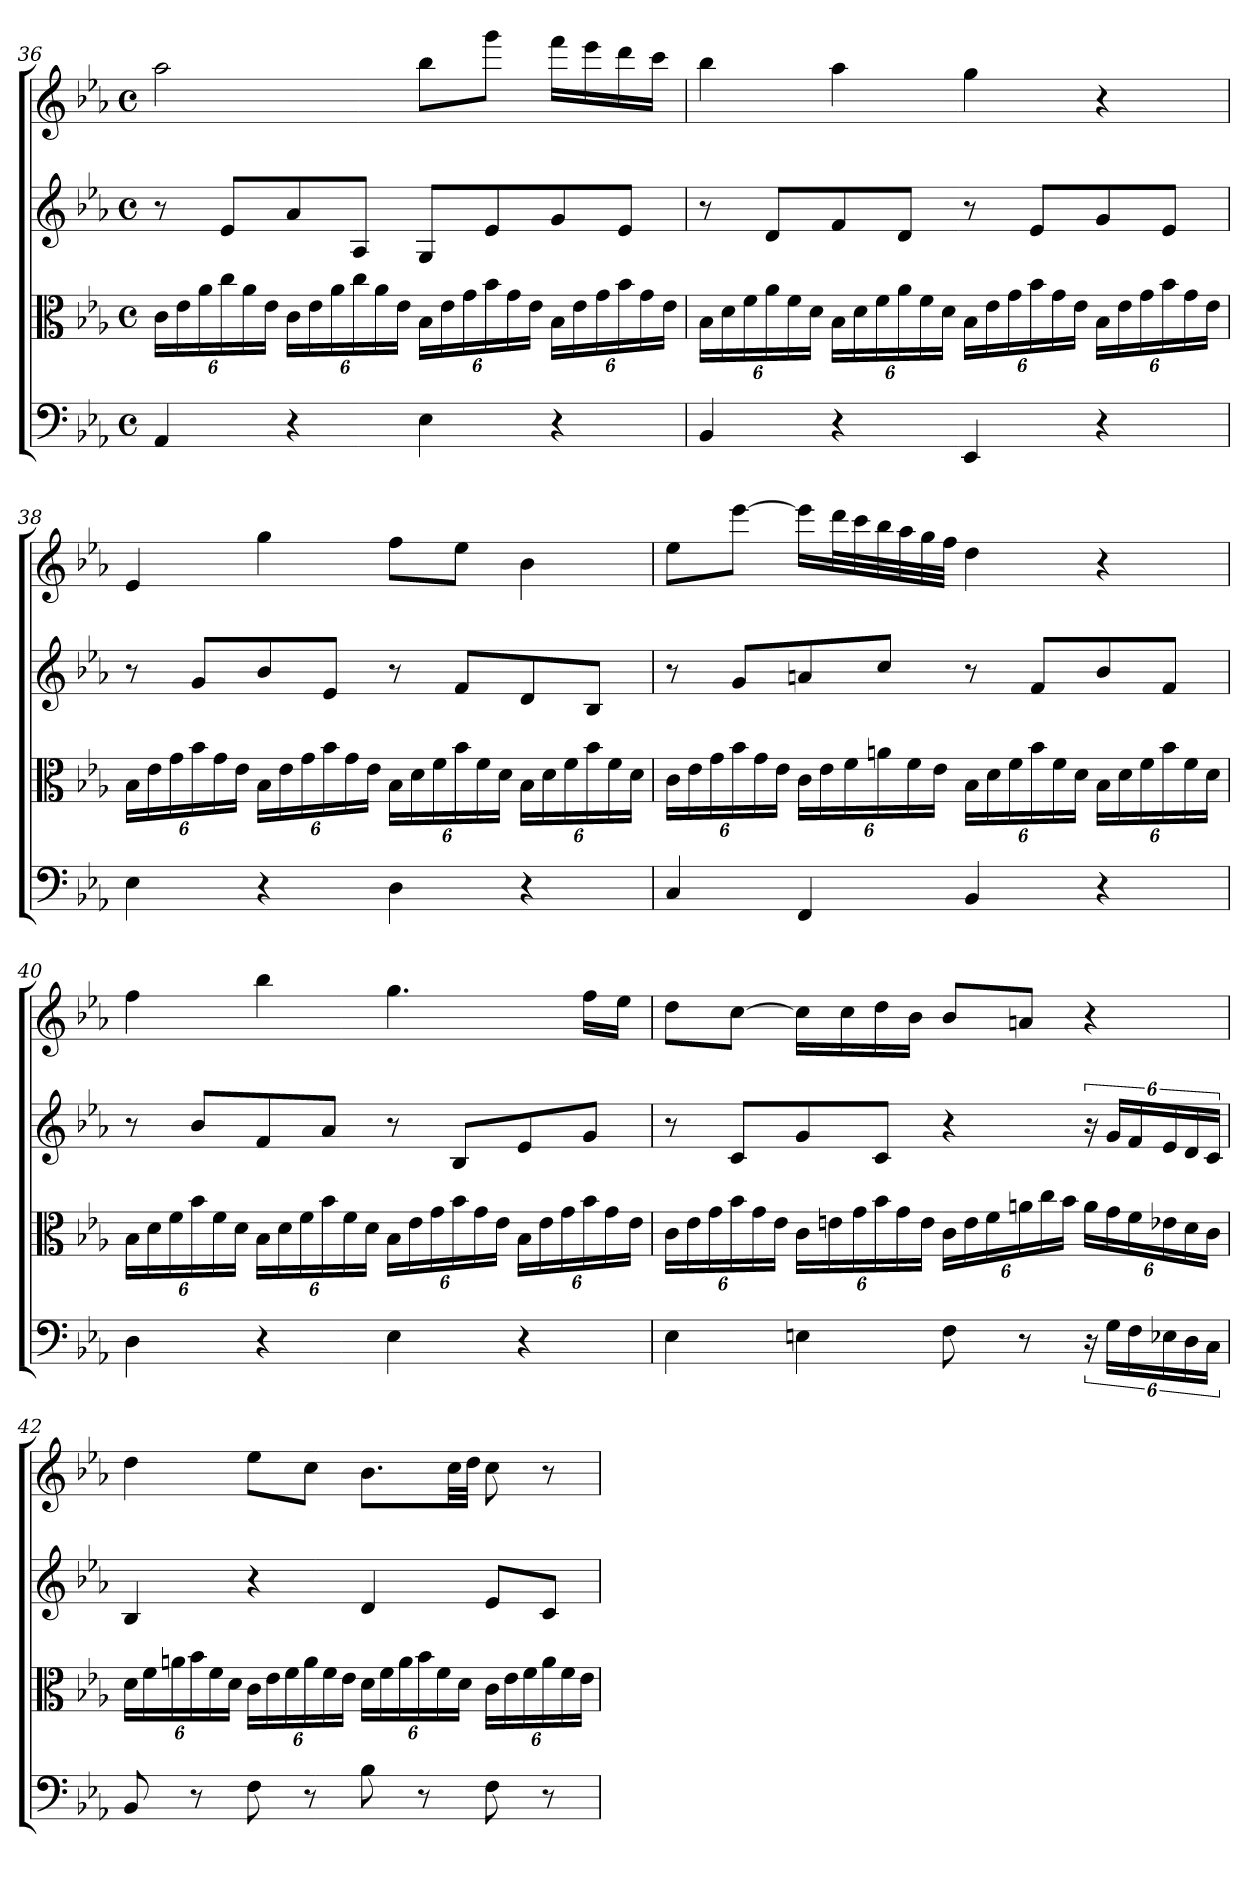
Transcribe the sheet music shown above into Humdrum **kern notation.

**kern	**kern	**kern	**kern
*part4	*part3	*part2	*part1
*staff4	*staff3	*staff2	*staff1
*clefF4	*clefC3	*clefG2	*clefG2
*k[b-e-a-]	*k[b-e-a-]	*k[b-e-a-]	*k[b-e-a-]
*c:	*c:	*c:	*c:
*M4/4	*M4/4	*M4/4	*M4/4
*met(c)	*met(c)	*met(c)	*met(c)
=36	=36	=36	=36
4AA-/	24c\LL	8r	2aa-\
.	24e-\	.	.
.	24a-\	.	.
.	24cc\	8e-/L	.
.	24a-\	.	.
.	24e-\JJ	.	.
4r	24c\LL	8a-/	.
.	24e-\	.	.
.	24a-\	.	.
.	24cc\	8A-/J	.
.	24a-\	.	.
.	24e-\JJ	.	.
4E-\	24B-\LL	8G/L	8bb-\L
.	24e-\	.	.
.	24g\	.	.
.	24b-\	8e-/	8ggg\J
.	24g\	.	.
.	24e-\JJ	.	.
4r	24B-\LL	8g/	16fff\LL
.	24e-\	.	.
.	.	.	16eee-\
.	24g\	.	.
.	24b-\	8e-/J	16ddd\
.	24g\	.	.
.	.	.	16ccc\JJ
.	24e-\JJ	.	.
=37	=37	=37	=37
4BB-/	24B-\LL	8r	4bb-\
.	24d\	.	.
.	24f\	.	.
.	24a-\	8d/L	.
.	24f\	.	.
.	24d\JJ	.	.
4r	24B-\LL	8f/	4aa-\
.	24d\	.	.
.	24f\	.	.
.	24a-\	8d/J	.
.	24f\	.	.
.	24d\JJ	.	.
4EE-/	24B-\LL	8r	4gg\
.	24e-\	.	.
.	24g\	.	.
.	24b-\	8e-/L	.
.	24g\	.	.
.	24e-\JJ	.	.
4r	24B-\LL	8g/	4r
.	24e-\	.	.
.	24g\	.	.
.	24b-\	8e-/J	.
.	24g\	.	.
.	24e-\JJ	.	.
=38	=38	=38	=38
4E-\	24B-\LL	8r	4e-/
.	24e-\	.	.
.	24g\	.	.
.	24b-\	8g/L	.
.	24g\	.	.
.	24e-\JJ	.	.
4r	24B-\LL	8b-/	4gg\
.	24e-\	.	.
.	24g\	.	.
.	24b-\	8e-/J	.
.	24g\	.	.
.	24e-\JJ	.	.
4D\	24B-\LL	8r	8ff\L
.	24d\	.	.
.	24f\	.	.
.	24b-\	8f/L	8ee-\J
.	24f\	.	.
.	24d\JJ	.	.
4r	24B-\LL	8d/	4b-\
.	24d\	.	.
.	24f\	.	.
.	24b-\	8B-/J	.
.	24f\	.	.
.	24d\JJ	.	.
=39	=39	=39	=39
4C/	24c\LL	8r	8ee-\L
.	24e-\	.	.
.	24g\	.	.
.	24b-\	8g/L	[8eee-\J
.	24g\	.	.
.	24e-\JJ	.	.
4FF/	24c\LL	8an/	16eee-\LL]
.	24e-\	.	.
.	.	.	32ddd\L
.	24f\	.	.
.	.	.	32ccc\
.	24an\	8cc/J	32bb-\
.	.	.	32aa-\
.	24f\	.	.
.	.	.	32gg\
.	24e-\JJ	.	.
.	.	.	32ff\JJJ
4BB-/	24B-\LL	8r	4dd\
.	24d\	.	.
.	24f\	.	.
.	24b-\	8f/L	.
.	24f\	.	.
.	24d\JJ	.	.
4r	24B-\LL	8b-/	4r
.	24d\	.	.
.	24f\	.	.
.	24b-\	8f/J	.
.	24f\	.	.
.	24d\JJ	.	.
=40	=40	=40	=40
4D\	24B-\LL	8r	4ff\
.	24d\	.	.
.	24f\	.	.
.	24b-\	8b-/L	.
.	24f\	.	.
.	24d\JJ	.	.
4r	24B-\LL	8f/	4bb-\
.	24d\	.	.
.	24f\	.	.
.	24b-\	8a-/J	.
.	24f\	.	.
.	24d\JJ	.	.
4E-\	24B-\LL	8r	4.gg\
.	24e-\	.	.
.	24g\	.	.
.	24b-\	8B-/L	.
.	24g\	.	.
.	24e-\JJ	.	.
4r	24B-\LL	8e-/	.
.	24e-\	.	.
.	24g\	.	.
.	24b-\	8g/J	16ff\LL
.	24g\	.	.
.	.	.	16ee-\JJ
.	24e-\JJ	.	.
=41	=41	=41	=41
4E-\	24c\LL	8r	8dd\L
.	24e-\	.	.
.	24g\	.	.
.	24b-\	8c/L	[8cc\J
.	24g\	.	.
.	24e-\JJ	.	.
4En\	24c\LL	8g/	16cc\LL]
.	24en\	.	.
.	.	.	16cc\
.	24g\	.	.
.	24b-\	8c/J	16dd\
.	24g\	.	.
.	.	.	16b-\JJ
.	24e\JJ	.	.
8F\	24c\LL	4r	8b-/L
.	24e\	.	.
.	24f\	.	.
8r	24an\	.	8an/J
.	24cc\	.	.
.	24b-\JJ	.	.
24r	24a\LL	24r	4r
24G\LL	24g\	24g/LL	.
24F\	24f\	24f/	.
24E-X\	24e-X\	24e-/	.
24D\	24d\	24d/	.
24C\JJ	24c\JJ	24c/JJ	.
=42	=42	=42	=42
8BB-/	24d\LL	4B-/	4dd\
.	24f\	.	.
.	24an\	.	.
8r	24b-\	.	.
.	24f\	.	.
.	24d\JJ	.	.
8F\	24c\LL	4r	8ee-\L
.	24e-\	.	.
.	24f\	.	.
8r	24a\	.	8cc\J
.	24f\	.	.
.	24e-\JJ	.	.
8B-\	24d\LL	4d/	8.b-\L
.	24f\	.	.
.	24a\	.	.
8r	24b-\	.	.
.	24f\	.	.
.	.	.	32cc\LL
.	24d\JJ	.	.
.	.	.	32dd\JJJ
8F\	24c\LL	8e-/L	8cc\
.	24e-\	.	.
.	24f\	.	.
8r	24a\	8c/J	8r
.	24f\	.	.
.	24e-\JJ	.	.
=	=	=	=
*-	*-	*-	*-
